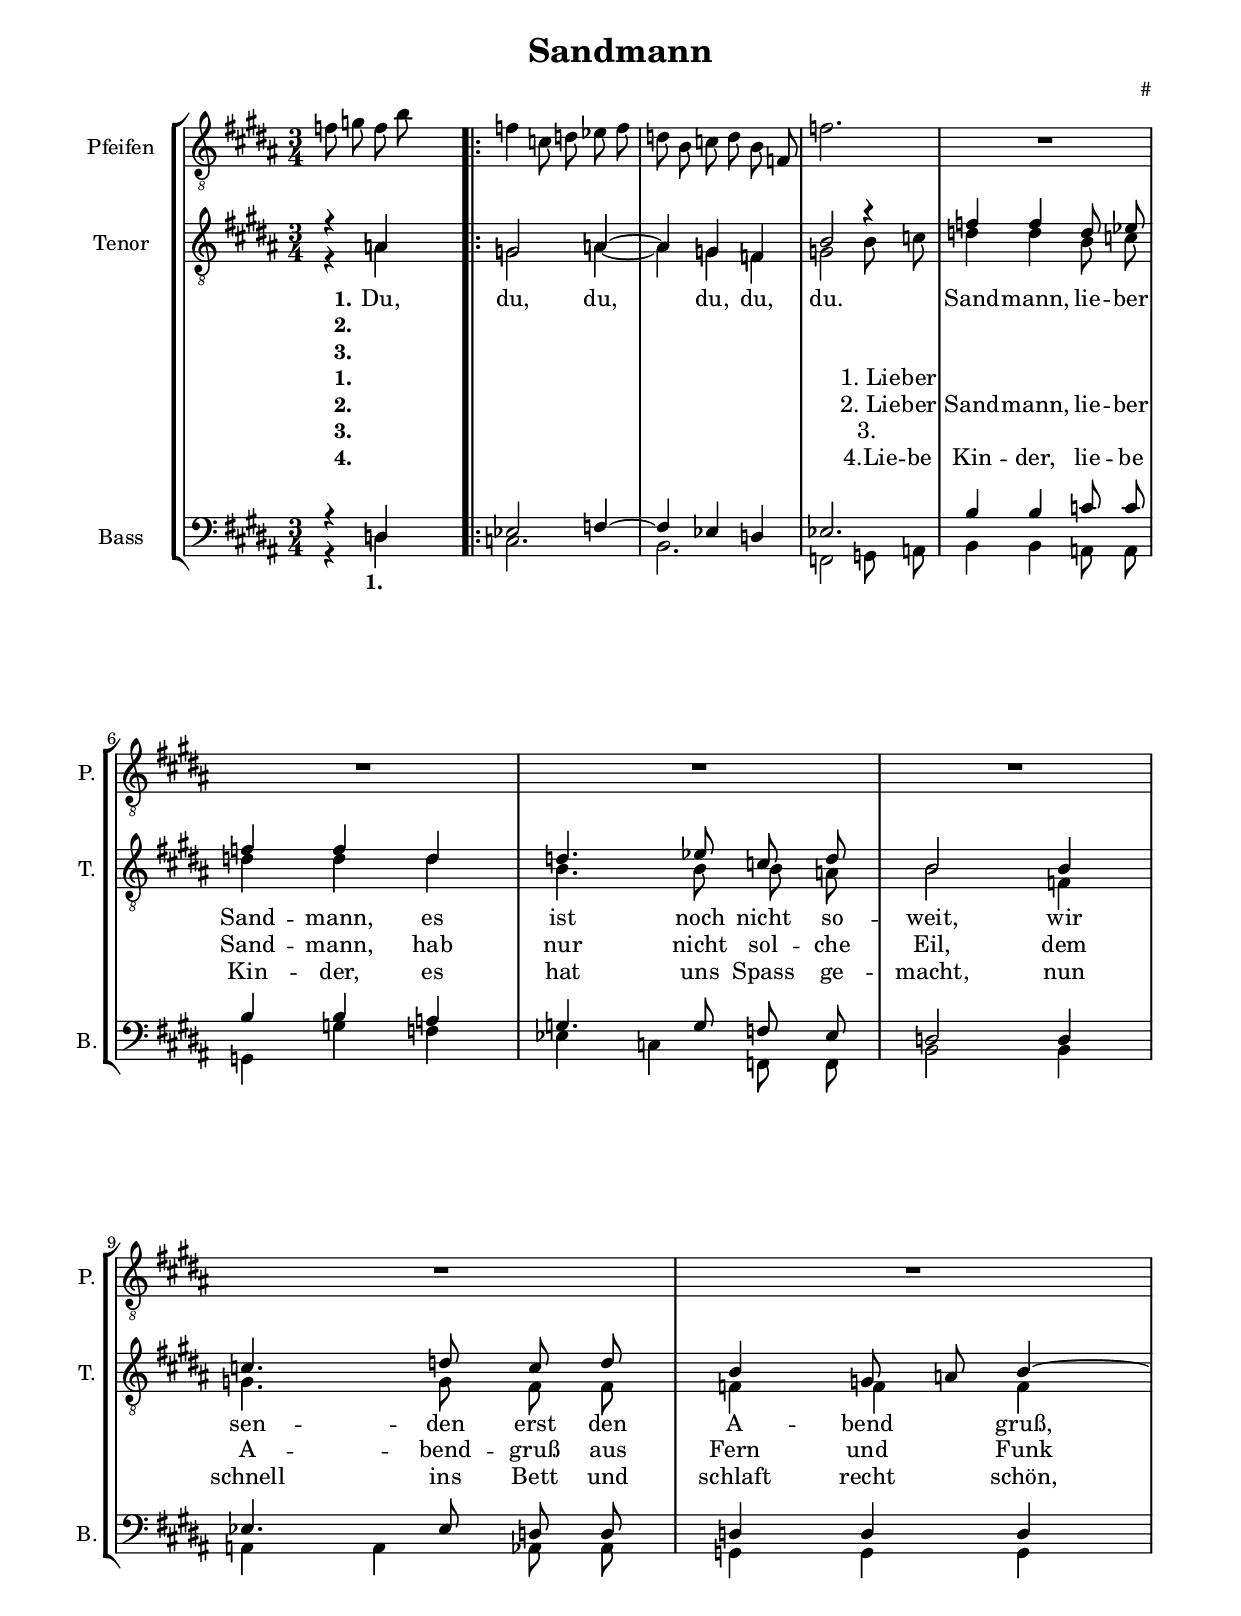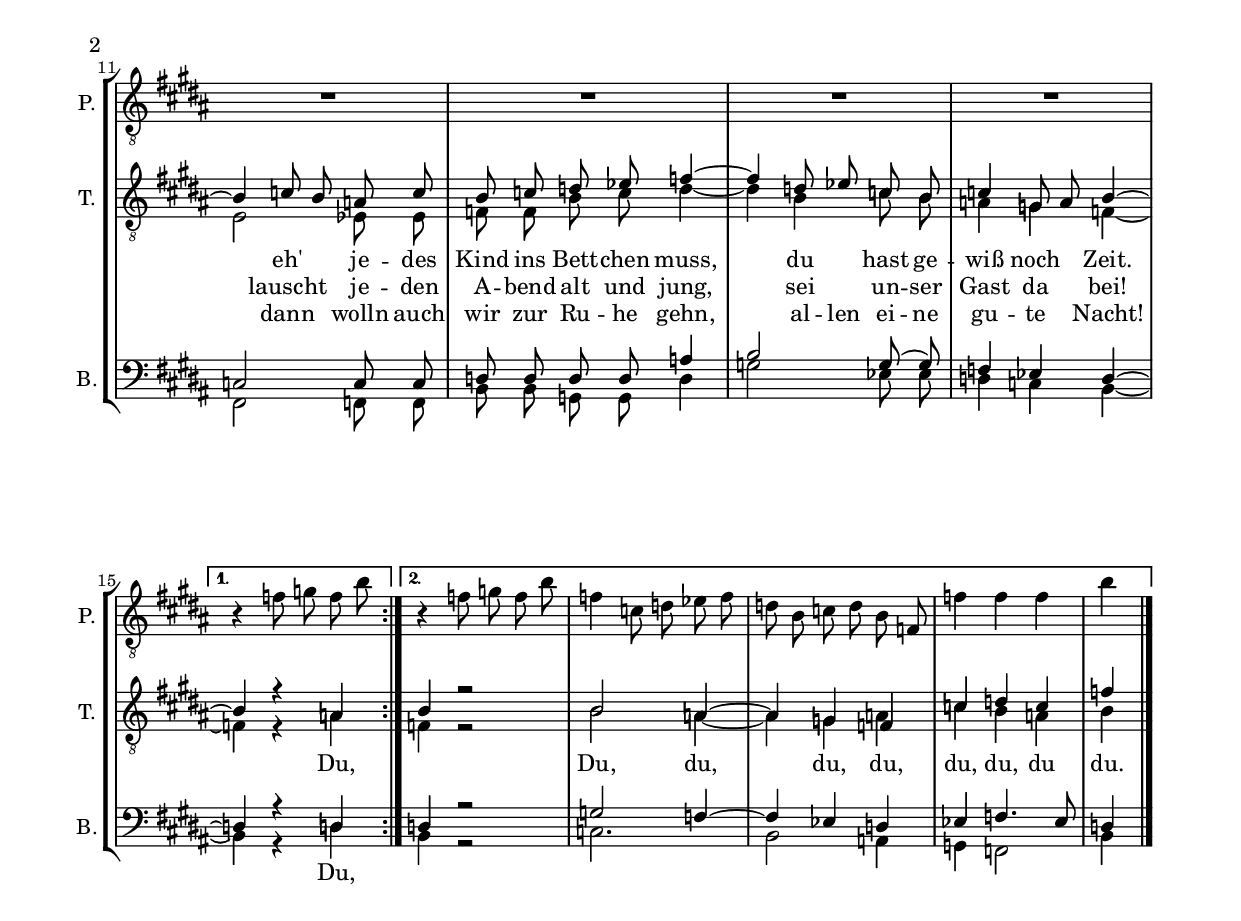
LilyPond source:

\version "2.24.3"
% automatically converted by musicxml2ly from Sandmann.musicxml
\pointAndClickOff

\header {
    encodingsoftware = "MuseScore 4.3.2"
    encodingdate = "2024-07-19"
    title = Sandmann
    composer = "#"
    }

#(set-global-staff-size 18.28571428571429)
\paper {
   
    paper-width = 21.01\cm
    paper-height = 29.69\cm
    top-margin = 1.5\cm
    bottom-margin = 1.5\cm
    left-margin = 1.5\cm
    right-margin = 1.5\cm
    indent = 1.6161538461538465\cm
    short-indent = 0.4617582417582418\cm
    }
\layout {
    \context { \Score
        skipBars = ##t
        autoBeaming = ##f
        }
    }
PartPOneVoiceOne = \relative f' {
    \clef "treble_8" \time 3/4 \key b \major |
 f8 g8 f8 b8 s4 \repeat volta 2 { |
 f4 c8 d8 es8 f8 |
 d8 b8 c8 d8 b8 f8 |
 f'2. |
        R2. \break |
        R2.*5 \pageBreak |
        R2.*4 \break }
    \alternative { {
            |
            r4 f8 g8 f8
            b8 }
        { |
            r4 f8 g8 f8 b8 |
 f4 c8 d8 es8 f8 |
 d8 b8 c8 d8 b8 f8 |
 f'4 f4 f4 |

 b4 }
        } }

PartPTwoVoiceOne = \relative a { \clef "treble_8" \time 3/4 \key b \major |
    r4 a4 s4 \repeat volta 2 { |
 g2 a4~ |
 a4 g4 f4 |
 b2 r4 |
 f'4 f4 d8 es8 \break |
 f4 f4 d4 |
 d4. es8 c8 d8 |
 b2 b4 |
 c4. d8 c8 d8 |
  b4 g8 a8 b4~ \pageBreak |
 b4 c8 b8 a8 c8 |
 b8 c8 d8 es8 f4 ~ |
 f4 d8 es8 c8 b8 |
 c4 g8 a8 b4~ \break |
 b4 r4 a4 } |
 b4 r2 |
 b2 a4~ |
 a4 g4 f4 |
 c'4 d4 c4 |
 f4 | \bar "|."
    }

PartPTwoVoiceOneLyricsOne = \lyricmode {\set ignoreMelismata = ##t
    "Du," "du," "du," \skip1 "du," "du," "du." Sand -- "mann," lie --
    ber Sand -- "mann," es ist noch nicht so -- "weit," wir sen -- den
    erst den A -- bend\skip1 "gruß," \skip1 "eh'" \skip1 je -- des Kind
    ins Bett -- chen "muss," \skip1 du\skip1 hast ge -- wiß noch\skip1
    "Zeit." \skip1 "Du," \skip1 "Du," "du," \skip1 "du," "du," "du,"
    "du," du "du."
    }

PartPTwoVoiceOneLyricsThree = \lyricmode {\set ignoreMelismata =
    ##t\skip1 \skip1 \skip1 \skip1 \skip1 \skip1 \skip1 \skip1 \skip1
    \skip1 \skip1 Sand -- "mann," hab nur nicht sol -- che "Eil," dem A
    -- bend -- gruß aus Fern und\skip1 Funk\skip1 lauscht\skip1 je --
    den A -- bend alt und "jung," \skip1 sei\skip1 un -- ser Gast
    da\skip1 "bei!" \skip1 \skip1 \skip1 \skip1 \skip1 \skip1 \skip1
    \skip1 \skip1 \skip1 \skip1 \skip1
    }

PartPTwoVoiceOneLyricsSeven = \lyricmode {\set ignoreMelismata =
    ##t\skip1 \skip1 \skip1 \skip1 \skip1 \skip1 \skip1 \skip1 \skip1
    \skip1 \skip1 Kin -- "der," es hat uns Spass ge -- "macht," nun
    schnell ins Bett und schlaft recht\skip1 "schön," \skip1 dann\skip1
    wolln auch wir zur Ru -- he "gehn," \skip1 al -- len ei -- ne gu --
    te\skip1 "Nacht!" \skip1 \skip1 \skip1 \skip1 \skip1 \skip1 \skip1
    \skip1 \skip1 \skip1 \skip1 \skip1
    }
 PartPTwoVoiceTwo = \relative a { \clef "treble_8" \time 3/4 \key b \major |
    r4 a4 s4 \repeat volta 2 { |
 g2 a4~ |
 a4 g4 f4 |
 g2 b8 c8 |
 d4 d4 b8 c8 \break |
 d4 d4 d4 |
 b4. b8 b8 a8 |
 b2 f4 |
 g4. g8 fis8 fis8 |
  f4 f4 f4 \pageBreak |
 e2 es8 es8 |
 f8 f8 b8 c8 d4~ |
 d4 b4 c8 b8 |
 a4 g4 f4~ \break |
 f4 r4 a4 } |
 f4 r2 |
 b2 a4~ |
 a4 g4 a4 |
 c4 b4 a4 |
 b4 | \bar "|."
    }

PartPTwoVoiceTwoLyricsOne = \lyricmode {\set ignoreMelismata =
    ##t\skip1 \skip1 \skip1 \skip1 \skip1 \skip1 \skip1 "1. Lie" --
    ber\skip1 \skip1 \skip1 \skip1 \skip1 \skip1 \skip1 \skip1 \skip1
    \skip1 \skip1 \skip1 \skip1 \skip1 \skip1 \skip1 \skip1 \skip1
    \skip1 \skip1 \skip1 \skip1 \skip1 \skip1 \skip1 \skip1 \skip1
    \skip1 \skip1 \skip1 \skip1 \skip1 \skip1 \skip1 \skip1 \skip1
    \skip1 \skip1 \skip1 \skip1 \skip1 \skip1 \skip1 \skip1 \skip1
    \skip1 \skip1
    }

PartPTwoVoiceTwoLyricsThree = \lyricmode {\set ignoreMelismata =
    ##t\skip1 \skip1 \skip1 \skip1 \skip1 \skip1 \skip1 "2. Lie" -- ber
    Sand -- "mann," lie -- ber\skip1 \skip1 \skip1 \skip1 \skip1 \skip1
    \skip1 \skip1 \skip1 \skip1 \skip1 \skip1 \skip1 \skip1 \skip1
    \skip1 \skip1 \skip1 \skip1 \skip1 \skip1 \skip1 \skip1 \skip1
    \skip1 \skip1 \skip1 \skip1 \skip1 \skip1 \skip1 \skip1 \skip1
    \skip1 \skip1 \skip1 \skip1 \skip1 \skip1 \skip1 \skip1 \skip1
    \skip1
    }

PartPTwoVoiceTwoLyricsFive = \lyricmode {\set ignoreMelismata =
    ##t\skip1 \skip1 \skip1 \skip1 \skip1 \skip1 \skip1 "3. " \skip1
    \skip1 \skip1 \skip1 \skip1 \skip1 \skip1 \skip1 \skip1 \skip1
    \skip1 \skip1 \skip1 \skip1 \skip1 \skip1 \skip1 \skip1 \skip1
    \skip1 \skip1 \skip1 \skip1 \skip1 \skip1 \skip1 \skip1 \skip1
    \skip1 \skip1 \skip1 \skip1 \skip1 \skip1 \skip1 \skip1 \skip1
    \skip1 \skip1 \skip1 \skip1 \skip1 \skip1 \skip1 \skip1 \skip1
    \skip1 \skip1
    }

PartPTwoVoiceTwoLyricsSeven = \lyricmode {\set ignoreMelismata =
    ##t\skip1 \skip1 \skip1 \skip1 \skip1 \skip1 \skip1 "4.Lie" -- be
    Kin -- "der," lie -- be\skip1 \skip1 \skip1 \skip1 \skip1 \skip1
    \skip1 \skip1 \skip1 \skip1 \skip1 \skip1 \skip1 \skip1 \skip1
    \skip1 \skip1 \skip1 \skip1 \skip1 \skip1 \skip1 \skip1 \skip1
    \skip1 \skip1 \skip1 \skip1 \skip1 \skip1 \skip1 \skip1 \skip1
    \skip1 \skip1 \skip1 \skip1 \skip1 \skip1 \skip1 \skip1 \skip1
    \skip1
    }
 PartPThreeVoiceOne = \relative d { \clef "bass" \time 3/4 \key b \major |
    r4 d4 s4 \repeat volta 2 { |
 es2 f4~ |
 f4 es4 d4 |
 es2. |
 b'4 b4 c8 c8 \break |
 b4 b4 a4 |
 g4. g8 f8 es8 |
 d2 d4 |
 es4. es8 d8 d8 |
  d4 d4 d4 \pageBreak |
 c2 c8 c8 |
 d8 d8 d8 d8 a'4 |
 b2 g8 ( g8 ) |
 f4 es4 d4~ \break |
 d4 r4 d4 } |
 d4 r2 |
 g2 f4~ |
 f4 es4 d4 |
 es4 f4. es8 |
 d4 | \bar "|."
    }

PartPThreeVoiceTwo = \relative d { \clef "bass" \time 3/4 \key b \major |
    r4 d4 s4 \repeat volta 2 { |
 c2. |
 b2. |
 f2 g8 a8 |
 b4 b4 a8 a8 \break |
 g4 g'4 f4 |
 es4 c4 f,8 f8 |
 b2 b4 |
 a4 a4 as8 as8 |
  g4 g4 g4 \pageBreak |
 fis2 f8 f8 |
 b8 b8 g8 g8 d'4 |
 g2 es8 es8 |
 d4 c4 b4~ \break |
 b4 r4 d4 } |
 b4 r2 |
 c2. |
 b2 a4 |
 g4 f2 |
 b4 | \bar "|."
    }

PartPThreeVoiceTwoLyricsOne = \lyricmode {\set ignoreMelismata =
    ##t\skip1 \skip1 \skip1 \skip1 \skip1 \skip1 \skip1 \skip1 \skip1
    \skip1 \skip1 \skip1 \skip1 \skip1 \skip1 \skip1 \skip1 \skip1
    \skip1 \skip1 \skip1 \skip1 \skip1 \skip1 \skip1 \skip1 \skip1
    \skip1 \skip1 \skip1 \skip1 \skip1 \skip1 \skip1 \skip1 \skip1
    \skip1 \skip1 \skip1 \skip1 \skip1 "Du," \skip1 \skip1 \skip1 \skip1
    \skip1 \skip1 \skip1
    }


% The score definition
\score {
    <<
       
        \new StaffGroup
        <<
            \new Staff
            <<
                \set Staff.instrumentName = "Pfeifen"
                \set Staff.shortInstrumentName = "P."
               
                \context Staff <<
                    \mergeDifferentlyDottedOn\mergeDifferentlyHeadedOn
                    \context Voice = "PartPOneVoiceOne" { \PartPOneVoiceOne }
                    >>
                >>
            \new Staff
            <<
                \set Staff.instrumentName = "Tenor"
                \set Staff.shortInstrumentName = "T."
               
                \context Staff <<
                    \mergeDifferentlyDottedOn\mergeDifferentlyHeadedOn
                    \context Voice = "PartPTwoVoiceOne" { \voiceOne \PartPTwoVoiceOne }
                    \new Lyrics \lyricsto "PartPTwoVoiceOne" { \set stanza = "1." \PartPTwoVoiceOneLyricsOne }
                    \new Lyrics \lyricsto "PartPTwoVoiceOne" { \set stanza = "2." \PartPTwoVoiceOneLyricsThree }
                    \new Lyrics \lyricsto "PartPTwoVoiceOne" { \set stanza = "3." \PartPTwoVoiceOneLyricsSeven }
                    \context Voice = "PartPTwoVoiceTwo" { \voiceTwo \PartPTwoVoiceTwo }
                    \new Lyrics \lyricsto "PartPTwoVoiceTwo" { \set stanza = "1." \PartPTwoVoiceTwoLyricsOne }
                    \new Lyrics \lyricsto "PartPTwoVoiceTwo" { \set stanza = "2." \PartPTwoVoiceTwoLyricsThree }
                    \new Lyrics \lyricsto "PartPTwoVoiceTwo" { \set stanza = "3." \PartPTwoVoiceTwoLyricsFive }
                    \new Lyrics \lyricsto "PartPTwoVoiceTwo" { \set stanza = "4." \PartPTwoVoiceTwoLyricsSeven }
                    >>
                >>
            \new Staff
            <<
                \set Staff.instrumentName = "Bass"
                \set Staff.shortInstrumentName = "B."
               
                \context Staff <<
                    \mergeDifferentlyDottedOn\mergeDifferentlyHeadedOn
                    \context Voice = "PartPThreeVoiceOne" { \voiceOne \PartPThreeVoiceOne }
                    \context Voice = "PartPThreeVoiceTwo" { \voiceTwo \PartPThreeVoiceTwo }
                    \new Lyrics \lyricsto "PartPThreeVoiceTwo" { \set stanza = "1." \PartPThreeVoiceTwoLyricsOne }
                    >>
                >>
           
            >>
       
        >>
    \layout {}
    % To create MIDI output, uncomment the following line:
    % \midi {\tempo 4 = 100 }
    }

